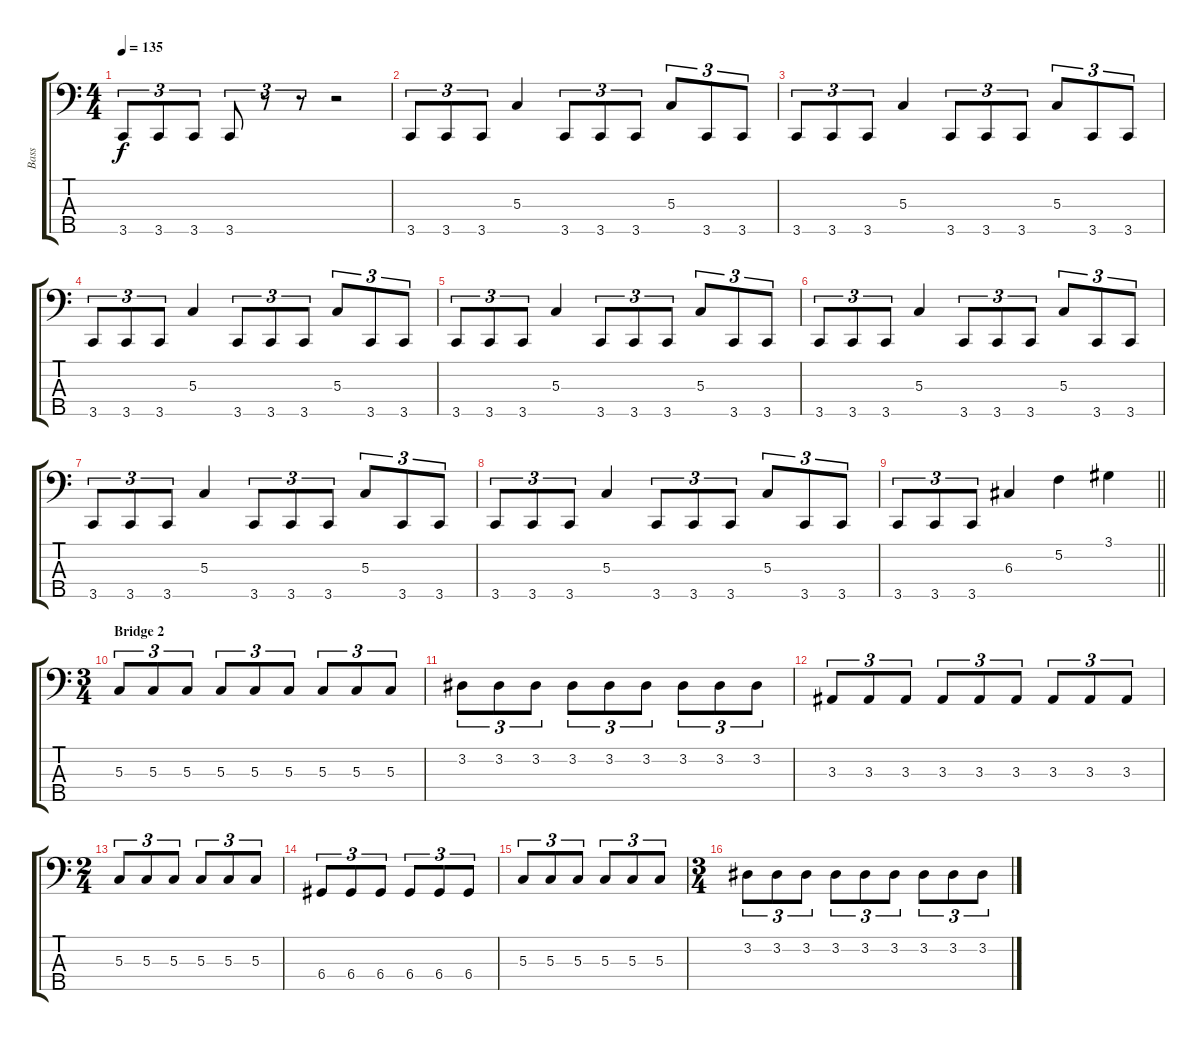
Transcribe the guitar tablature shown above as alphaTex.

\track ("Bass" "Bass") {instrument electricbasspick}
\staff {score tabs}
\tuning (F2 C2 G1 D1 A0) {hide}
\ts (4 4)
\tempo 135
\clef f4
\ks c
3.5.8{tu (3 2) dy f} 3.5.8{tu (3 2)} 3.5.8{tu (3 2)} 3.5.8{tu (3 2)} r.8{tu (3 2)} r.8{tu (3 2)} r.2 |
3.5.8{tu (3 2)} 3.5.8{tu (3 2)} 3.5.8{tu (3 2)} 5.3.4 3.5.8{tu (3 2)} 3.5.8{tu (3 2)} 3.5.8{tu (3 2)} 5.3.8{tu (3 2)} 3.5.8{tu (3 2)} 3.5.8{tu (3 2)} |
3.5.8{tu (3 2)} 3.5.8{tu (3 2)} 3.5.8{tu (3 2)} 5.3.4 3.5.8{tu (3 2)} 3.5.8{tu (3 2)} 3.5.8{tu (3 2)} 5.3.8{tu (3 2)} 3.5.8{tu (3 2)} 3.5.8{tu (3 2)} |
3.5.8{tu (3 2)} 3.5.8{tu (3 2)} 3.5.8{tu (3 2)} 5.3.4 3.5.8{tu (3 2)} 3.5.8{tu (3 2)} 3.5.8{tu (3 2)} 5.3.8{tu (3 2)} 3.5.8{tu (3 2)} 3.5.8{tu (3 2)} |
3.5.8{tu (3 2)} 3.5.8{tu (3 2)} 3.5.8{tu (3 2)} 5.3.4 3.5.8{tu (3 2)} 3.5.8{tu (3 2)} 3.5.8{tu (3 2)} 5.3.8{tu (3 2)} 3.5.8{tu (3 2)} 3.5.8{tu (3 2)} |
3.5.8{tu (3 2)} 3.5.8{tu (3 2)} 3.5.8{tu (3 2)} 5.3.4 3.5.8{tu (3 2)} 3.5.8{tu (3 2)} 3.5.8{tu (3 2)} 5.3.8{tu (3 2)} 3.5.8{tu (3 2)} 3.5.8{tu (3 2)} |
3.5.8{tu (3 2)} 3.5.8{tu (3 2)} 3.5.8{tu (3 2)} 5.3.4 3.5.8{tu (3 2)} 3.5.8{tu (3 2)} 3.5.8{tu (3 2)} 5.3.8{tu (3 2)} 3.5.8{tu (3 2)} 3.5.8{tu (3 2)} |
3.5.8{tu (3 2)} 3.5.8{tu (3 2)} 3.5.8{tu (3 2)} 5.3.4 3.5.8{tu (3 2)} 3.5.8{tu (3 2)} 3.5.8{tu (3 2)} 5.3.8{tu (3 2)} 3.5.8{tu (3 2)} 3.5.8{tu (3 2)} |
\barLineRight lightlight
3.5.8{tu (3 2)} 3.5.8{tu (3 2)} 3.5.8{tu (3 2)} 6.3.4 5.2.4 3.1.4 |
\ts (3 4)
\section ("" "Bridge 2")
5.3.8{tu (3 2)} 5.3.8{tu (3 2)} 5.3.8{tu (3 2)} 5.3.8{tu (3 2)} 5.3.8{tu (3 2)} 5.3.8{tu (3 2)} 5.3.8{tu (3 2)} 5.3.8{tu (3 2)} 5.3.8{tu (3 2)} |
3.2.8{tu (3 2)} 3.2.8{tu (3 2)} 3.2.8{tu (3 2)} 3.2.8{tu (3 2)} 3.2.8{tu (3 2)} 3.2.8{tu (3 2)} 3.2.8{tu (3 2)} 3.2.8{tu (3 2)} 3.2.8{tu (3 2)} |
3.3.8{tu (3 2)} 3.3.8{tu (3 2)} 3.3.8{tu (3 2)} 3.3.8{tu (3 2)} 3.3.8{tu (3 2)} 3.3.8{tu (3 2)} 3.3.8{tu (3 2)} 3.3.8{tu (3 2)} 3.3.8{tu (3 2)} |
\ts (2 4)
5.3.8{tu (3 2)} 5.3.8{tu (3 2)} 5.3.8{tu (3 2)} 5.3.8{tu (3 2)} 5.3.8{tu (3 2)} 5.3.8{tu (3 2)} |
6.4.8{tu (3 2)} 6.4.8{tu (3 2)} 6.4.8{tu (3 2)} 6.4.8{tu (3 2)} 6.4.8{tu (3 2)} 6.4.8{tu (3 2)} |
5.3.8{tu (3 2)} 5.3.8{tu (3 2)} 5.3.8{tu (3 2)} 5.3.8{tu (3 2)} 5.3.8{tu (3 2)} 5.3.8{tu (3 2)} |
\ts (3 4)
3.2.8{tu (3 2)} 3.2.8{tu (3 2)} 3.2.8{tu (3 2)} 3.2.8{tu (3 2)} 3.2.8{tu (3 2)} 3.2.8{tu (3 2)} 3.2.8{tu (3 2)} 3.2.8{tu (3 2)} 3.2.8{tu (3 2)}
